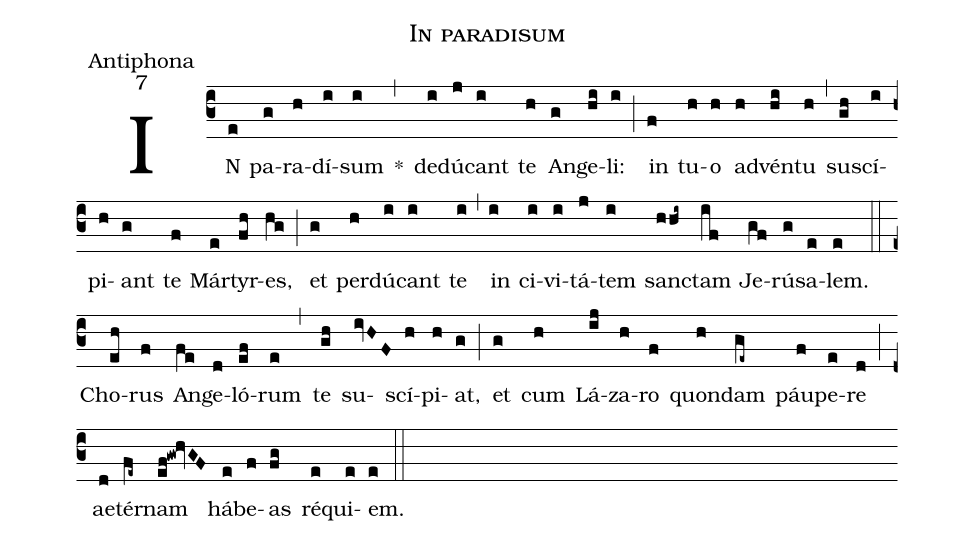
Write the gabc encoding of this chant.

name:In paradisum;
office-part:Antiphona;
mode:7;
%%
(c3) IN(e) pa(g)ra(h)dí(i)sum(i) *(,) de(i)dú(j)cant(i) te(h) An(g)ge(hi)li:(i) (;) in(f) tu(h)o(h) ad(h)vén(hi)tu(h) (,) su(gh)scí(i)pi(h)ant(g) te(f) Már(e)tyr(fh)es,(hg) (;) et(g) per(h)dú(i)cant(i) te(i) (,) in(i) ci(i)vi(i)tá(j)tem(i) sanc(hhi~)tam(if) Je(gf)rú(g)sa(e)lem.(e) (::) Cho(eh)rus(f) An(fe)ge(d)ló(ef)rum(e) (,) te(gh) su(ivHF)scí(h)pi(h)at,(g) (;) et(g) cum(h) Lá(ij)za(h)ro(f) quon(h)dam(ge~) páu(f)pe(e)re(d) (;) ae(d)tér(fe~)nam(ef!gw!hvGF) há(e)be(f)as(fg) ré(e)qui(e)em.(e) (::)
